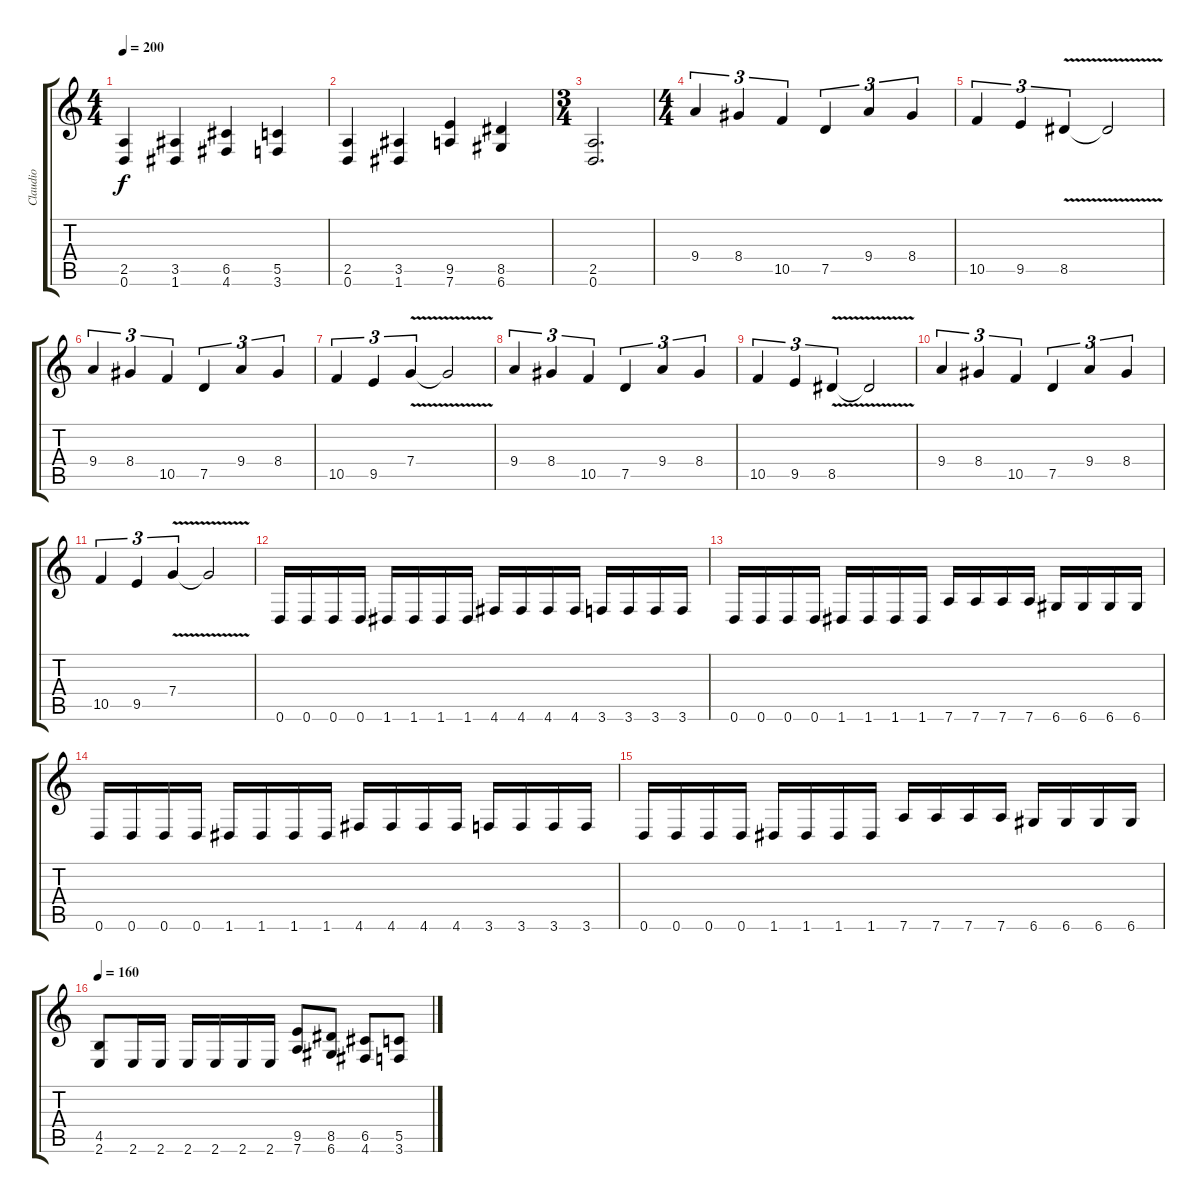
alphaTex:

\track ("Claudio" "Claudio") {instrument distortionguitar}
\staff {score tabs}
\tuning (D4 A3 F3 C3 G2 D2) {hide}
\ts (4 4)
\tempo 200
\clef g2
\ks c
(2.5 0.6).4{dy f} (3.5 1.6).4 (6.5 4.6).4 (5.5 3.6).4 |
(2.5 0.6).4 (3.5 1.6).4 (9.5 7.6).4 (8.5 6.6).4 |
\ts (3 4)
(2.5 0.6).2{d} |
\ts (4 4)
9.4.4{tu (3 2)} 8.4.4{tu (3 2)} 10.5.4{tu (3 2)} 7.5.4{tu (3 2)} 9.4.4{tu (3 2)} 8.4.4{tu (3 2)} |
10.5.4{tu (3 2)} 9.5.4{tu (3 2)} 8.5{v}.4{tu (3 2)} 8.5{t}.2 |
9.4.4{tu (3 2)} 8.4.4{tu (3 2)} 10.5.4{tu (3 2)} 7.5.4{tu (3 2)} 9.4.4{tu (3 2)} 8.4.4{tu (3 2)} |
10.5.4{tu (3 2)} 9.5.4{tu (3 2)} 7.4{v}.4{tu (3 2)} 7.4{t}.2 |
9.4.4{tu (3 2)} 8.4.4{tu (3 2)} 10.5.4{tu (3 2)} 7.5.4{tu (3 2)} 9.4.4{tu (3 2)} 8.4.4{tu (3 2)} |
10.5.4{tu (3 2)} 9.5.4{tu (3 2)} 8.5{v}.4{tu (3 2)} 8.5{t}.2 |
9.4.4{tu (3 2)} 8.4.4{tu (3 2)} 10.5.4{tu (3 2)} 7.5.4{tu (3 2)} 9.4.4{tu (3 2)} 8.4.4{tu (3 2)} |
10.5.4{tu (3 2)} 9.5.4{tu (3 2)} 7.4{v}.4{tu (3 2)} 7.4{t}.2 |
0.6.16 0.6.16 0.6.16 0.6.16 1.6.16 1.6.16 1.6.16 1.6.16 4.6.16 4.6.16 4.6.16 4.6.16 3.6.16 3.6.16 3.6.16 3.6.16 |
0.6.16 0.6.16 0.6.16 0.6.16 1.6.16 1.6.16 1.6.16 1.6.16 7.6.16 7.6.16 7.6.16 7.6.16 6.6.16 6.6.16 6.6.16 6.6.16 |
0.6.16 0.6.16 0.6.16 0.6.16 1.6.16 1.6.16 1.6.16 1.6.16 4.6.16 4.6.16 4.6.16 4.6.16 3.6.16 3.6.16 3.6.16 3.6.16 |
0.6.16 0.6.16 0.6.16 0.6.16 1.6.16 1.6.16 1.6.16 1.6.16 7.6.16 7.6.16 7.6.16 7.6.16 6.6.16 6.6.16 6.6.16 6.6.16 |
\tempo 160
(4.5 2.6).8 2.6.16 2.6.16 2.6.16 2.6.16 2.6.16 2.6.16 (9.5 7.6).8 (8.5 6.6).8 (6.5 4.6).8 (5.5 3.6).8
